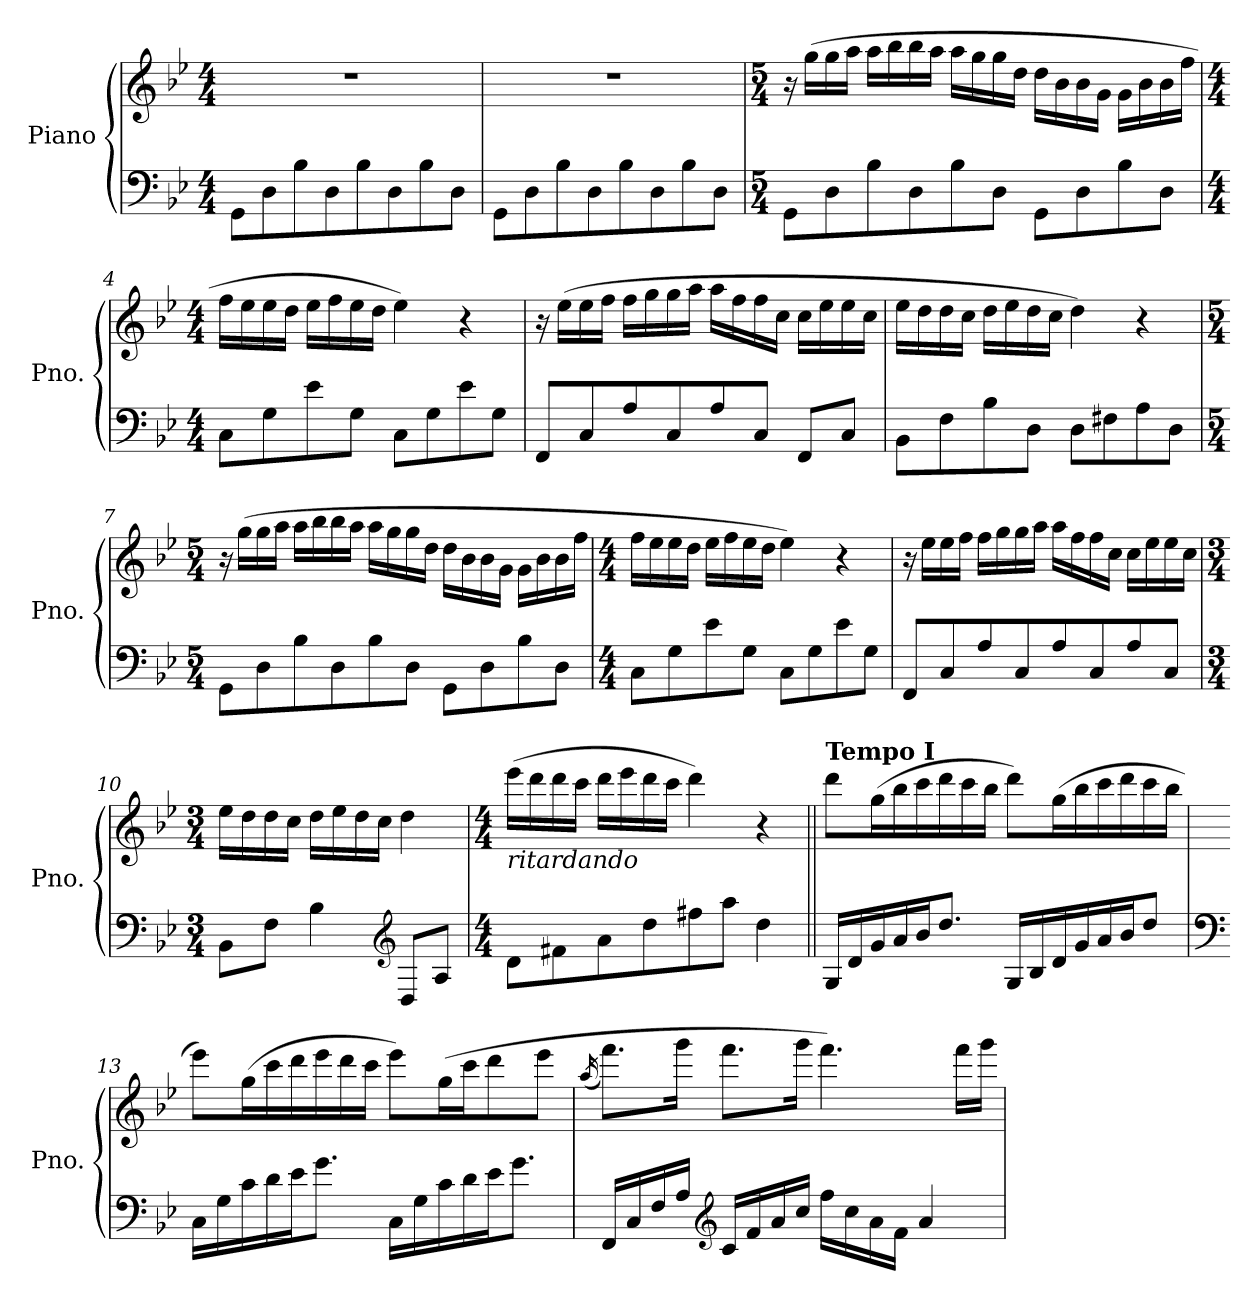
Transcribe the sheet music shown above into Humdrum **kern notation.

**kern	**kern
*part1	*part1
*staff2	*staff1
*I"Piano	*
*I'Pno.	*
*clefF4	*clefG2
*k[b-e-]	*k[b-e-]
*M4/4	*M4/4
*MM80	*MM80
=1	=1
8GG\L	1r
8D\	.
8B-\	.
8D\	.
8B-\	.
8D\	.
8B-\	.
8D\J	.
=2	=2
8GG\L	1r
8D\	.
8B-\	.
8D\	.
8B-\	.
8D\	.
8B-\	.
8D\J	.
!!LO:LB:g=z
=3	=3
*M5/4	*M5/4
8GG\L	16r
.	(>16gg\LL
8D\	16gg\
.	16aa\JJ
8B-\	16aa\LL
.	16bb-\
8D\	16bb-\
.	16aa\JJ
8B-\	16aa\LL
.	16gg\
8D\J	16gg\
.	16dd\JJ
8GG\L	16dd\LL
.	16b-\
8D\	16b-\
.	16g\JJ
8B-\	16g\LL
.	16b-\
8D\J	16b-\
.	16ff\JJ
=4	=4
*M4/4	*M4/4
8C\L	16ff\LL
.	16ee-\
8G\	16ee-\
.	16dd\JJ
8e-\	16ee-\LL
.	16ff\
8G\J	16ee-\
.	16dd\JJ
8C\L	4ee-\)
8G\	.
8e-\	4r
8G\J	.
!!LO:LB:g=z
=5	=5
8FF/L	16r
.	(>16ee-\LL
8C/	16ee-\
.	16ff\JJ
8A/	16ff\LL
.	16gg\
8C/	16gg\
.	16aa\JJ
8A/	16aa\LL
.	16ff\
8C/J	16ff\
.	16cc\JJ
8FF/L	16cc\LL
.	16ee-\
8C/J	16ee-\
.	16cc\JJ
=6	=6
8BB-\L	16ee-\LL
.	16dd\
8F\	16dd\
.	16cc\JJ
8B-\	16dd\LL
.	16ee-\
8D\J	16dd\
.	16cc\JJ
8D\L	4dd\)
8F#X\	.
8A\	4r
8D\J	.
!!LO:LB:g=z
=7	=7
*M5/4	*M5/4
8GG\L	16r
.	(>16gg\LL
8D\	16gg\
.	16aa\JJ
8B-\	16aa\LL
.	16bb-\
8D\	16bb-\
.	16aa\JJ
8B-\	16aa\LL
.	16gg\
8D\J	16gg\
.	16dd\JJ
8GG\L	16dd\LL
.	16b-\
8D\	16b-\
.	16g\JJ
8B-\	16g\LL
.	16b-\
8D\J	16b-\
.	16ff\JJ
=8	=8
*M4/4	*M4/4
8C\L	16ff\LL
.	16ee-\
8G\	16ee-\
.	16dd\JJ
8e-\	16ee-\LL
.	16ff\
8G\J	16ee-\
.	16dd\JJ
8C\L	4ee-\)
8G\	.
8e-\	4r
8G\J	.
!!LO:LB:g=z
=9	=9
8FF/L	16r
.	16ee-\LL
8C/	16ee-\
.	16ff\JJ
8A/	16ff\LL
.	16gg\
8C/	16gg\
.	16aa\JJ
8A/	16aa\LL
.	16ff\
8C/	16ff\
.	16cc\JJ
8A/	16cc\LL
.	16ee-\
8C/J	16ee-\
.	16cc\JJ
=10	=10
*M3/4	*M3/4
8BB-\L	16ee-\LL
.	16dd\
8F\J	16dd\
.	16cc\JJ
4B-\	16dd\LL
.	16ee-\
.	16dd\
.	16cc\JJ
*clefG2	*
8D/L	4dd\
8A/J	.
=11	=11
*M4/4	*M4/4
!	!LO:TX:b:i:t=ritardando
8d\L	(>16eee-\LL
*	*MM75
.	16ddd\
8f#X\	16ddd\
*	*MM70
.	16ccc\JJ
8a\	16ddd\LL
*	*MM65
.	16eee-\
8dd\	16ddd\
*	*MM60
.	16ccc\JJ
8ff#X\	4ddd\)
8aa\J	.
4dd\	4r
!!LO:PB:g=z
=12||	=12||
*	*MM80
!	!LO:TX:a:B:t=Tempo I
16G/LL	8ddd\L
16d/	.
16g/	(>16gg\L
16a/	16bb-\
16b-/J	16ccc\
8.dd/J	16ddd\
.	16ccc\
.	16bb-\JJ
16G/LL	8ddd\L)
16B-/	.
16d/	(>16gg\L
16g/	16bb-\
16a/	16ccc\
16b-/J	16ddd\
8dd/J	16ccc\
.	16bb-\JJ
=13	=13
*clefF4	*
16C\LL	8eee-\L)
16G\	.
16c\	(>16gg\L
16d\	16ccc\
16e-\J	16ddd\
8.g\J	16eee-\
.	16ddd\
.	16ccc\JJ
16C\LL	8eee-\L)
16G\	.
16c\	(>16gg\L
16d\	16ccc\J
16e-\J	8ddd\
8.g\J	.
.	8eee-\J
!!LO:LB:g=z
=14	=14
.	(<16qaa/
16FF/LL	8.fff\L)
16C/	.
16F/	.
16A/JJ	16ggg\Jk
*clefG2	*
16c/LL	8.fff\L
16f/	.
16a/	.
16cc/JJ	16ggg\Jk
16ff\LL	4.fff\)
16cc\	.
16a\	.
16f\JJ	.
4a/	.
.	16fff\LL
.	16ggg\JJ
=	=
*-	*-
